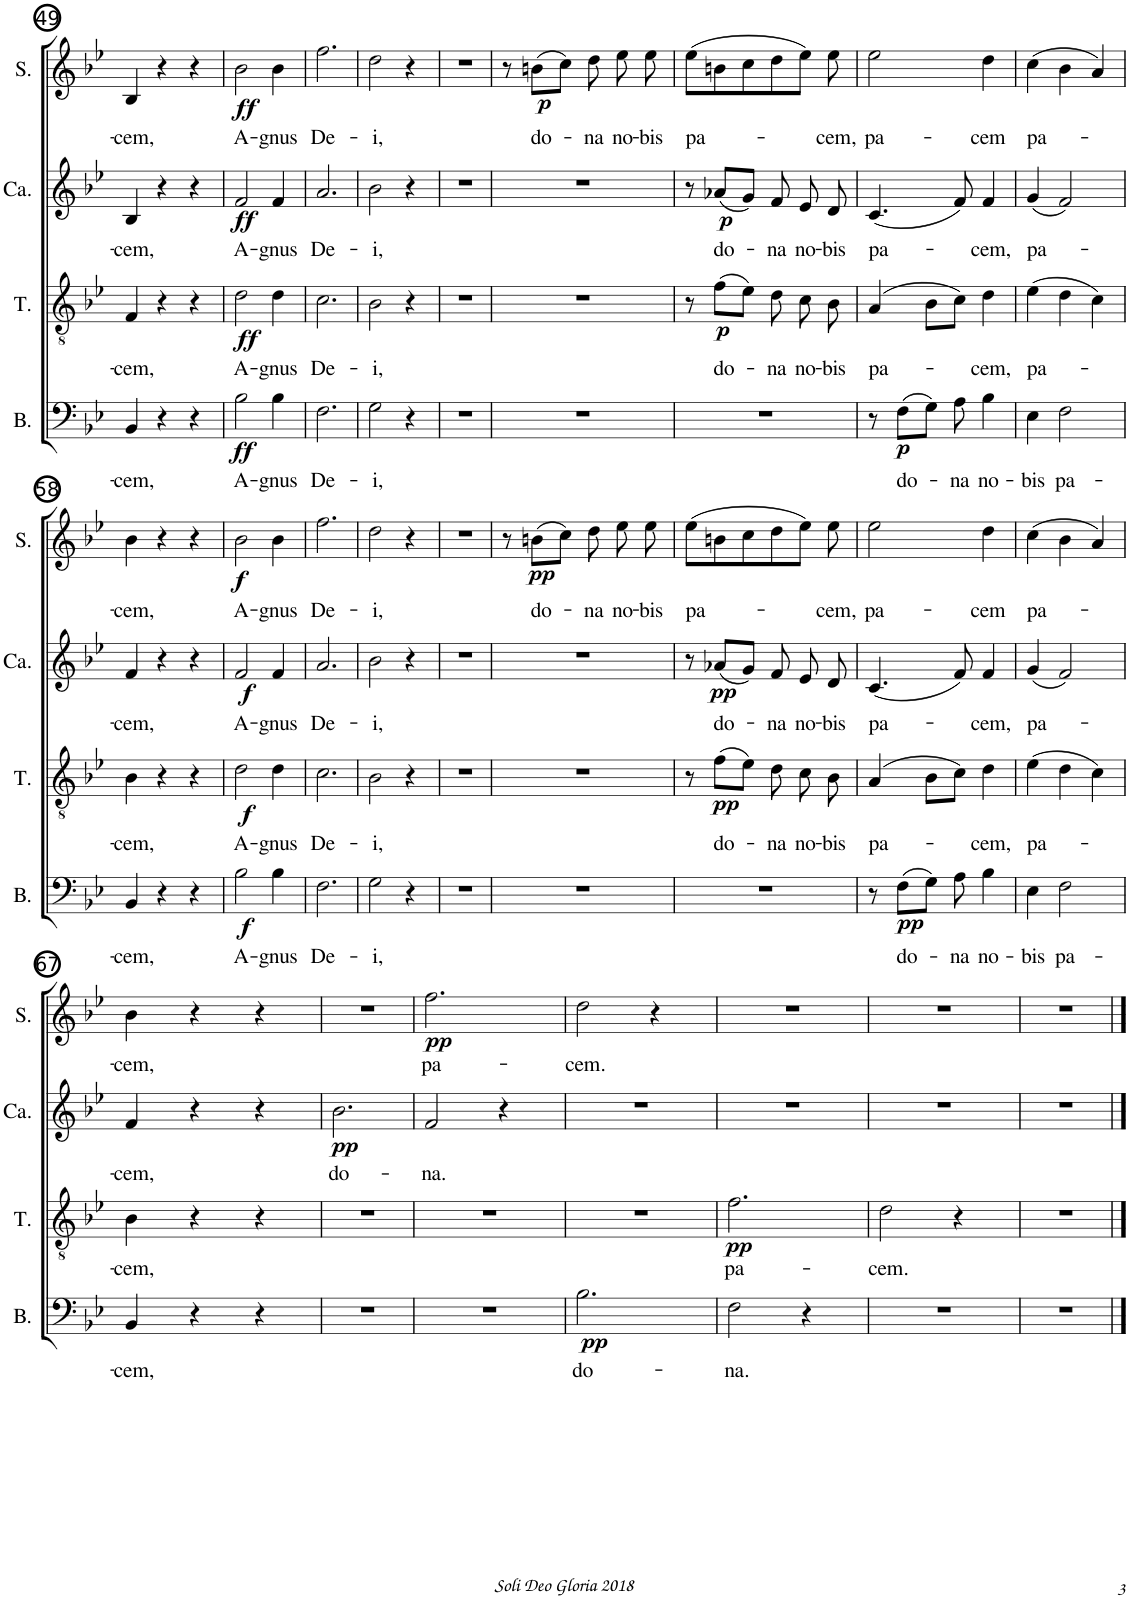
**kern	**text	**dynam	**kern	**text	**dynam	**kern	**text	**dynam	**kern	**text	**dynam
*part4	*part4	*part4	*part3	*part3	*part3	*part2	*part2	*part2	*part1	*part1	*part1
*staff4	*staff4	*staff4	*staff3	*staff3	*staff3	*staff2	*staff2	*staff2	*staff1	*staff1	*staff1
*I"Bassi	*	*	*I"Tenori	*	*	*I"Contalto	*	*	*I"Soprani	*	*
*I'B.	*	*	*I'T.	*	*	*I'Ca.	*	*	*I'S.	*	*
!!LO:PB:g=z
*clefF4	*	*	*clefGv2	*	*	*clefG2	*	*	*clefG2	*	*
*k[b-e-]	*	*	*k[b-e-]	*	*	*k[b-e-]	*	*	*k[b-e-]	*	*
*B-:	*	*	*B-:	*	*	*B-:	*	*	*B-:	*	*
*M3/4	*	*	*M3/4	*	*	*M3/4	*	*	*M3/4	*	*
=49	=49	=49	=49	=49	=49	=49	=49	=49	=49	=49	=49
!	!LO:LY:b	!	!	!LO:LY:b	!	!	!LO:LY:b	!	!	!LO:LY:b	!
4BB-/	-cem,	.	4F/	-cem,	.	4B-/	-cem,	.	4B-/	-cem,	.
4r	.	.	4r	.	.	4r	.	.	4r	.	.
4r	.	.	4r	.	.	4r	.	.	4r	.	.
=50	=50	=50	=50	=50	=50	=50	=50	=50	=50	=50	=50
!	!LO:LY:b	!LO:DY:b	!	!LO:LY:b	!LO:DY:b	!	!LO:LY:b	!LO:DY:b	!	!LO:LY:b	!LO:DY:b
2B-\	A-	ff	2d\	A-	ff	2f/	A-	ff	2b-\	A-	ff
!	!LO:LY:b	!	!	!LO:LY:b	!	!	!LO:LY:b	!	!	!LO:LY:b	!
4B-\	-gnus	.	4d\	-gnus	.	4f/	-gnus	.	4b-\	-gnus	.
=51	=51	=51	=51	=51	=51	=51	=51	=51	=51	=51	=51
!	!LO:LY:b	!	!	!LO:LY:b	!	!	!LO:LY:b	!	!	!LO:LY:b	!
2.F\	De-	.	2.c\	De-	.	2.a/	De-	.	2.ff\	De-	.
=52	=52	=52	=52	=52	=52	=52	=52	=52	=52	=52	=52
!	!LO:LY:b	!	!	!LO:LY:b	!	!	!LO:LY:b	!	!	!LO:LY:b	!
2G\	-i,	.	2B-\	-i,	.	2b-\	-i,	.	2dd\	-i,	.
4r	.	.	4r	.	.	4r	.	.	4r	.	.
=53	=53	=53	=53	=53	=53	=53	=53	=53	=53	=53	=53
2.r	.	.	2.r	.	.	2.r	.	.	2.r	.	.
=54	=54	=54	=54	=54	=54	=54	=54	=54	=54	=54	=54
2.r	.	.	2.r	.	.	2.r	.	.	8r	.	.
!	!	!	!	!	!	!	!	!	!	!LO:LY:b	!LO:DY:b
.	.	.	.	.	.	.	.	.	(8bn\L	do-	p
.	.	.	.	.	.	.	.	.	8cc\J)	.	.
!	!	!	!	!	!	!	!	!	!	!LO:LY:b	!
.	.	.	.	.	.	.	.	.	8dd\	-na	.
!	!	!	!	!	!	!	!	!	!	!LO:LY:b	!
.	.	.	.	.	.	.	.	.	8ee-\	no-	.
!	!	!	!	!	!	!	!	!	!	!LO:LY:b	!
.	.	.	.	.	.	.	.	.	8ee-\	-bis	.
=55	=55	=55	=55	=55	=55	=55	=55	=55	=55	=55	=55
!	!	!	!	!	!	!	!	!	!	!LO:LY:b	!
2.r	.	.	8r	.	.	8r	.	.	(8ee-\L	pa-	.
!	!	!	!	!LO:LY:b	!LO:DY:b	!	!LO:LY:b	!LO:DY:b	!	!	!
.	.	.	(8f\L	do-	p	(8a-X/L	do-	p	8bn\	.	.
.	.	.	8e-\J)	.	.	8g/J)	.	.	8cc\	.	.
!	!	!	!	!LO:LY:b	!	!	!LO:LY:b	!	!	!	!
.	.	.	8d\	-na	.	8f/	-na	.	8dd\	.	.
!	!	!	!	!LO:LY:b	!	!	!LO:LY:b	!	!	!	!
.	.	.	8c\	no-	.	8e-/	no-	.	8ee-\J)	.	.
!	!	!	!	!LO:LY:b	!	!	!LO:LY:b	!	!	!LO:LY:b	!
.	.	.	8B-\	-bis	.	8d/	-bis	.	8ee-\	-cem,	.
=56	=56	=56	=56	=56	=56	=56	=56	=56	=56	=56	=56
!	!	!	!	!LO:LY:b	!	!	!LO:LY:b	!	!	!LO:LY:b	!
8r	.	.	(4A/	pa-	.	(4.c/	pa-	.	2ee-\	pa-	.
!	!LO:LY:b	!LO:DY:b	!	!	!	!	!	!	!	!	!
(8F\L	do-	p	.	.	.	.	.	.	.	.	.
8G\J)	.	.	8B-\L	.	.	.	.	.	.	.	.
!	!LO:LY:b	!	!	!	!	!	!	!	!	!	!
8A\	-na	.	8c\J)	.	.	8f/)	.	.	.	.	.
!	!LO:LY:b	!	!	!LO:LY:b	!	!	!LO:LY:b	!	!	!LO:LY:b	!
4B-\	no-	.	4d\	-cem,	.	4f/	-cem,	.	4dd\	-cem	.
=57	=57	=57	=57	=57	=57	=57	=57	=57	=57	=57	=57
!	!LO:LY:b	!	!	!LO:LY:b	!	!	!LO:LY:b	!	!	!LO:LY:b	!
4E-\	-bis	.	(4e-\	pa-	.	(4g/	pa-	.	(4cc\	pa-	.
!	!LO:LY:b	!	!	!	!	!	!	!	!	!	!
2F\	pa-	.	4d\	.	.	2f/)	.	.	4b-\	.	.
.	.	.	4c\)	.	.	.	.	.	4a/)	.	.
!!LO:LB:g=z
=58	=58	=58	=58	=58	=58	=58	=58	=58	=58	=58	=58
!	!LO:LY:b	!	!	!LO:LY:b	!	!	!LO:LY:b	!	!	!LO:LY:b	!
4BB-/	-cem,	.	4B-\	-cem,	.	4f/	-cem,	.	4b-\	-cem,	.
4r	.	.	4r	.	.	4r	.	.	4r	.	.
4r	.	.	4r	.	.	4r	.	.	4r	.	.
=59	=59	=59	=59	=59	=59	=59	=59	=59	=59	=59	=59
!	!LO:LY:b	!LO:DY:b	!	!LO:LY:b	!LO:DY:b	!	!LO:LY:b	!LO:DY:b	!	!LO:LY:b	!LO:DY:b
2B-\	A-	f	2d\	A-	f	2f/	A-	f	2b-\	A-	f
!	!LO:LY:b	!	!	!LO:LY:b	!	!	!LO:LY:b	!	!	!LO:LY:b	!
4B-\	-gnus	.	4d\	-gnus	.	4f/	-gnus	.	4b-\	-gnus	.
=60	=60	=60	=60	=60	=60	=60	=60	=60	=60	=60	=60
!	!LO:LY:b	!	!	!LO:LY:b	!	!	!LO:LY:b	!	!	!LO:LY:b	!
2.F\	De-	.	2.c\	De-	.	2.a/	De-	.	2.ff\	De-	.
=61	=61	=61	=61	=61	=61	=61	=61	=61	=61	=61	=61
!	!LO:LY:b	!	!	!LO:LY:b	!	!	!LO:LY:b	!	!	!LO:LY:b	!
2G\	-i,	.	2B-\	-i,	.	2b-\	-i,	.	2dd\	-i,	.
4r	.	.	4r	.	.	4r	.	.	4r	.	.
=62	=62	=62	=62	=62	=62	=62	=62	=62	=62	=62	=62
2.r	.	.	2.r	.	.	2.r	.	.	2.r	.	.
=63	=63	=63	=63	=63	=63	=63	=63	=63	=63	=63	=63
2.r	.	.	2.r	.	.	2.r	.	.	8r	.	.
!	!	!	!	!	!	!	!	!	!	!LO:LY:b	!LO:DY:b
.	.	.	.	.	.	.	.	.	(8bn\L	do-	pp
.	.	.	.	.	.	.	.	.	8cc\J)	.	.
!	!	!	!	!	!	!	!	!	!	!LO:LY:b	!
.	.	.	.	.	.	.	.	.	8dd\	-na	.
!	!	!	!	!	!	!	!	!	!	!LO:LY:b	!
.	.	.	.	.	.	.	.	.	8ee-\	no-	.
!	!	!	!	!	!	!	!	!	!	!LO:LY:b	!
.	.	.	.	.	.	.	.	.	8ee-\	-bis	.
=64	=64	=64	=64	=64	=64	=64	=64	=64	=64	=64	=64
!	!	!	!	!	!	!	!	!	!	!LO:LY:b	!
2.r	.	.	8r	.	.	8r	.	.	(8ee-\L	pa-	.
!	!	!	!	!LO:LY:b	!LO:DY:b	!	!LO:LY:b	!LO:DY:b	!	!	!
.	.	.	(8f\L	do-	pp	(8a-X/L	do-	pp	8bn\	.	.
.	.	.	8e-\J)	.	.	8g/J)	.	.	8cc\	.	.
!	!	!	!	!LO:LY:b	!	!	!LO:LY:b	!	!	!	!
.	.	.	8d\	-na	.	8f/	-na	.	8dd\	.	.
!	!	!	!	!LO:LY:b	!	!	!LO:LY:b	!	!	!	!
.	.	.	8c\	no-	.	8e-/	no-	.	8ee-\J)	.	.
!	!	!	!	!LO:LY:b	!	!	!LO:LY:b	!	!	!LO:LY:b	!
.	.	.	8B-\	-bis	.	8d/	-bis	.	8ee-\	-cem,	.
=65	=65	=65	=65	=65	=65	=65	=65	=65	=65	=65	=65
!	!	!	!	!LO:LY:b	!	!	!LO:LY:b	!	!	!LO:LY:b	!
8r	.	.	(4A/	pa-	.	(4.c/	pa-	.	2ee-\	pa-	.
!	!LO:LY:b	!LO:DY:b	!	!	!	!	!	!	!	!	!
(8F\L	do-	pp	.	.	.	.	.	.	.	.	.
8G\J)	.	.	8B-\L	.	.	.	.	.	.	.	.
!	!LO:LY:b	!	!	!	!	!	!	!	!	!	!
8A\	-na	.	8c\J)	.	.	8f/)	.	.	.	.	.
!	!LO:LY:b	!	!	!LO:LY:b	!	!	!LO:LY:b	!	!	!LO:LY:b	!
4B-\	no-	.	4d\	-cem,	.	4f/	-cem,	.	4dd\	-cem	.
=66	=66	=66	=66	=66	=66	=66	=66	=66	=66	=66	=66
!	!LO:LY:b	!	!	!LO:LY:b	!	!	!LO:LY:b	!	!	!LO:LY:b	!
4E-\	-bis	.	(4e-\	pa-	.	(4g/	pa-	.	(4cc\	pa-	.
!	!LO:LY:b	!	!	!	!	!	!	!	!	!	!
2F\	pa-	.	4d\	.	.	2f/)	.	.	4b-\	.	.
.	.	.	4c\)	.	.	.	.	.	4a/)	.	.
!!LO:LB:g=z
=67	=67	=67	=67	=67	=67	=67	=67	=67	=67	=67	=67
!	!LO:LY:b	!	!	!LO:LY:b	!	!	!LO:LY:b	!	!	!LO:LY:b	!
4BB-/	-cem,	.	4B-\	-cem,	.	4f/	-cem,	.	4b-\	-cem,	.
4r	.	.	4r	.	.	4r	.	.	4r	.	.
4r	.	.	4r	.	.	4r	.	.	4r	.	.
=68	=68	=68	=68	=68	=68	=68	=68	=68	=68	=68	=68
!	!	!	!	!	!	!	!LO:LY:b	!LO:DY:b	!	!	!
2.r	.	.	2.r	.	.	2.b-\	do-	pp	2.r	.	.
=69	=69	=69	=69	=69	=69	=69	=69	=69	=69	=69	=69
!	!	!	!	!	!	!	!LO:LY:b	!	!	!LO:LY:b	!LO:DY:b
2.r	.	.	2.r	.	.	2f/	-na.	.	2.ff\	pa-	pp
.	.	.	.	.	.	4r	.	.	.	.	.
=70	=70	=70	=70	=70	=70	=70	=70	=70	=70	=70	=70
!	!LO:LY:b	!LO:DY:b	!	!	!	!	!	!	!	!LO:LY:b	!
2.B-\	do-	pp	2.r	.	.	2.r	.	.	2dd\	-cem.	.
.	.	.	.	.	.	.	.	.	4r	.	.
=71	=71	=71	=71	=71	=71	=71	=71	=71	=71	=71	=71
!	!LO:LY:b	!	!	!LO:LY:b	!LO:DY:b	!	!	!	!	!	!
2F\	-na.	.	2.f\	pa-	pp	2.r	.	.	2.r	.	.
4r	.	.	.	.	.	.	.	.	.	.	.
=72	=72	=72	=72	=72	=72	=72	=72	=72	=72	=72	=72
!	!	!	!	!LO:LY:b	!	!	!	!	!	!	!
2.r	.	.	2d\	-cem.	.	2.r	.	.	2.r	.	.
.	.	.	4r	.	.	.	.	.	.	.	.
=73	=73	=73	=73	=73	=73	=73	=73	=73	=73	=73	=73
2.r	.	.	2.r	.	.	2.r	.	.	2.r	.	.
==	==	==	==	==	==	==	==	==	==	==	==
*-	*-	*-	*-	*-	*-	*-	*-	*-	*-	*-	*-
